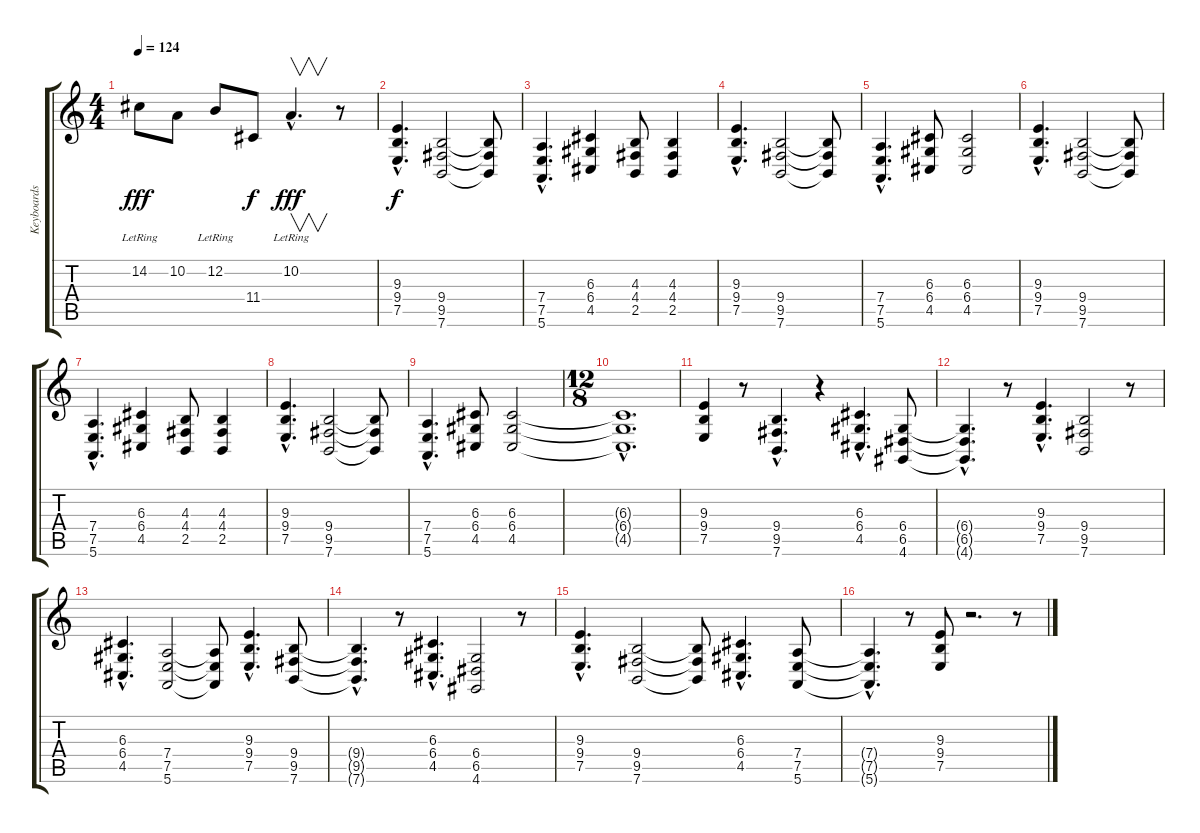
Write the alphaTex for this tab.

\track ("Keyboards" "Keyboards") {instrument lead8bassandlead}
\staff {score tabs}
\tuning (E4 B3 G3 D3 A2 E2) {hide}
\ts (4 4)
\tempo 124
\clef g2
\ks c
14.2{lr}.8{dy fff} 10.2.8 12.2{lr}.8 11.4.8{dy f} 10.2{hac lr}.4{v d dy fff} r.8 |
(9.3{hac} 9.4{hac} 7.5{hac}).4{d dy f instrument lead8bassandlead} (9.4 9.5 7.6).2 (9.4{t} 9.5{t} 7.6{t}).8 |
(7.4{hac} 7.5{hac} 5.6{hac}).4{d} (6.3 6.4 4.5).4 (4.3 4.4 2.5).8 (4.3 4.4 2.5).4 |
(9.3{hac} 9.4{hac} 7.5{hac}).4{d} (9.4 9.5 7.6).2 (9.4{t} 9.5{t} 7.6{t}).8 |
(7.4{hac} 7.5{hac} 5.6{hac}).4{d} (6.3 6.4 4.5).8 (6.3 6.4 4.5).2 |
(9.3{hac} 9.4{hac} 7.5{hac}).4{d} (9.4 9.5 7.6).2 (9.4{t} 9.5{t} 7.6{t}).8 |
(7.4{hac} 7.5{hac} 5.6{hac}).4{d} (6.3 6.4 4.5).4 (4.3 4.4 2.5).8 (4.3 4.4 2.5).4 |
(9.3{hac} 9.4{hac} 7.5{hac}).4{d} (9.4 9.5 7.6).2 (9.4{t} 9.5{t} 7.6{t}).8 |
(7.4{hac} 7.5{hac} 5.6{hac}).4{d} (6.3 6.4 4.5).8 (6.3 6.4 4.5).2 |
\ts (12 8)
(6.3{hac t} 6.4{hac t} 4.5{hac t}).1{d} |
(9.3 9.4 7.5).4{volume 10} r.8 (9.4{hac} 9.5{hac} 7.6{hac}).4{d} r.4 (6.3{hac} 6.4{hac} 4.5{hac}).4{d} (6.4 6.5 4.6).8 |
(6.4{hac t} 6.5{hac t} 4.6{hac t}).4{d} r.8 (9.3{hac} 9.4{hac} 7.5{hac}).4{d} (9.4 9.5 7.6).2 r.8 |
(6.3{hac} 6.4{hac} 4.5{hac}).4{d} (7.4 7.5 5.6).2 (7.4{t} 7.5{t} 5.6{t}).8 (9.3{hac} 9.4{hac} 7.5{hac}).4{d} (9.4 9.5 7.6).8 |
(9.4{hac t} 9.5{hac t} 7.6{hac t}).4{d} r.8 (6.3{hac} 6.4{hac} 4.5{hac}).4{d} (6.4 6.5 4.6).2 r.8 |
(9.3{hac} 9.4{hac} 7.5{hac}).4{d} (9.4 9.5 7.6).2 (9.4{t} 9.5{t} 7.6{t}).8 (6.3{hac} 6.4{hac} 4.5{hac}).4{d} (7.4 7.5 5.6).8 |
(7.4{hac t} 7.5{hac t} 5.6{hac t}).4{d} r.8 (9.3 9.4 7.5).8 r.2{d} r.8
